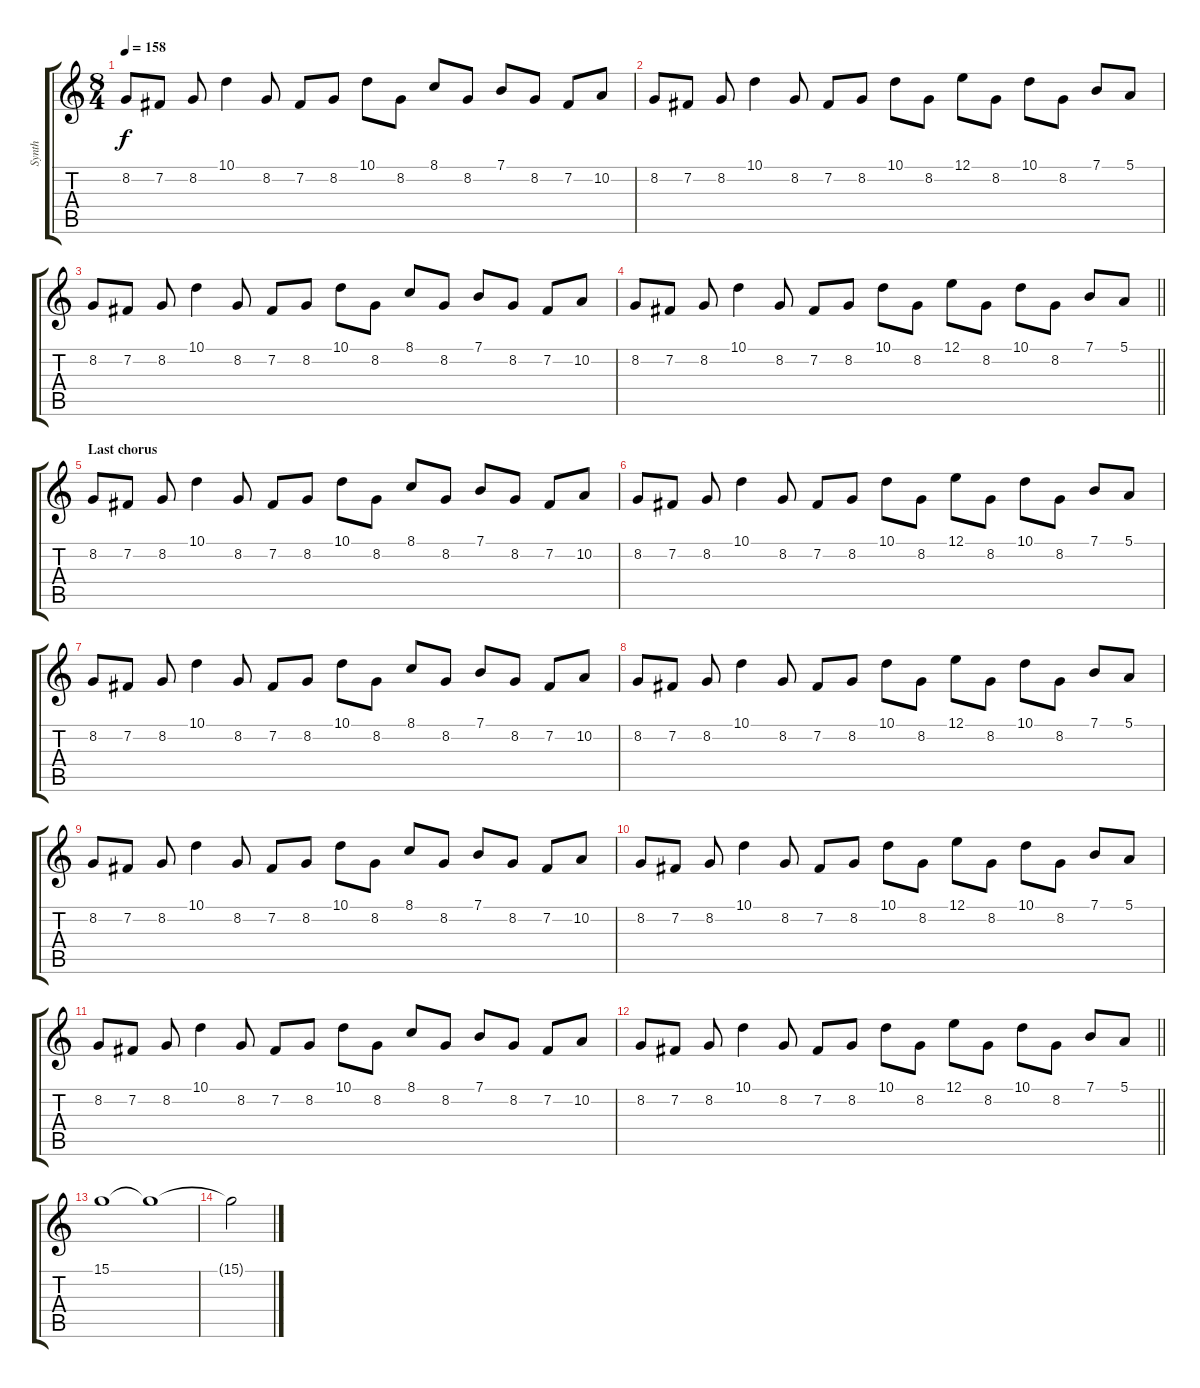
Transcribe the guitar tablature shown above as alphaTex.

\track ("Synth" "Synth") {instrument pizzicatostrings}
\staff {score tabs}
\tuning (E4 B3 G3 D3 A2 E2) {hide}
\ts (8 4)
\tempo 158
\clef g2
\ks c
8.2.8{dy f} 7.2.8 8.2.8 10.1.4 8.2.8 7.2.8 8.2.8 10.1.8 8.2.8 8.1.8 8.2.8 7.1.8 8.2.8 7.2.8 10.2.8 |
8.2.8 7.2.8 8.2.8 10.1.4 8.2.8 7.2.8 8.2.8 10.1.8 8.2.8 12.1.8 8.2.8 10.1.8 8.2.8 7.1.8 5.1.8 |
8.2.8 7.2.8 8.2.8 10.1.4 8.2.8 7.2.8 8.2.8 10.1.8 8.2.8 8.1.8 8.2.8 7.1.8 8.2.8 7.2.8 10.2.8 |
\barLineRight lightlight
8.2.8 7.2.8 8.2.8 10.1.4 8.2.8 7.2.8 8.2.8 10.1.8 8.2.8 12.1.8 8.2.8 10.1.8 8.2.8 7.1.8 5.1.8 |
\section ("" "Last chorus")
8.2.8{instrument pizzicatostrings} 7.2.8 8.2.8 10.1.4 8.2.8 7.2.8 8.2.8 10.1.8 8.2.8 8.1.8 8.2.8 7.1.8 8.2.8 7.2.8 10.2.8 |
8.2.8 7.2.8 8.2.8 10.1.4 8.2.8 7.2.8 8.2.8 10.1.8 8.2.8 12.1.8 8.2.8 10.1.8 8.2.8 7.1.8 5.1.8 |
8.2.8 7.2.8 8.2.8 10.1.4 8.2.8 7.2.8 8.2.8 10.1.8 8.2.8 8.1.8 8.2.8 7.1.8 8.2.8 7.2.8 10.2.8 |
8.2.8 7.2.8 8.2.8 10.1.4 8.2.8 7.2.8 8.2.8 10.1.8 8.2.8 12.1.8 8.2.8 10.1.8 8.2.8 7.1.8 5.1.8 |
8.2.8 7.2.8 8.2.8 10.1.4 8.2.8 7.2.8 8.2.8 10.1.8 8.2.8 8.1.8 8.2.8 7.1.8 8.2.8 7.2.8 10.2.8 |
8.2.8 7.2.8 8.2.8 10.1.4 8.2.8 7.2.8 8.2.8 10.1.8 8.2.8 12.1.8 8.2.8 10.1.8 8.2.8 7.1.8 5.1.8 |
8.2.8 7.2.8 8.2.8 10.1.4 8.2.8 7.2.8 8.2.8 10.1.8 8.2.8 8.1.8 8.2.8 7.1.8 8.2.8 7.2.8 10.2.8 |
\barLineRight lightlight
8.2.8 7.2.8 8.2.8 10.1.4 8.2.8 7.2.8 8.2.8 10.1.8 8.2.8 12.1.8 8.2.8 10.1.8 8.2.8 7.1.8 5.1.8 |
15.1.1{instrument stringensemble1} 15.1{t}.1 |
15.1{t}.2
